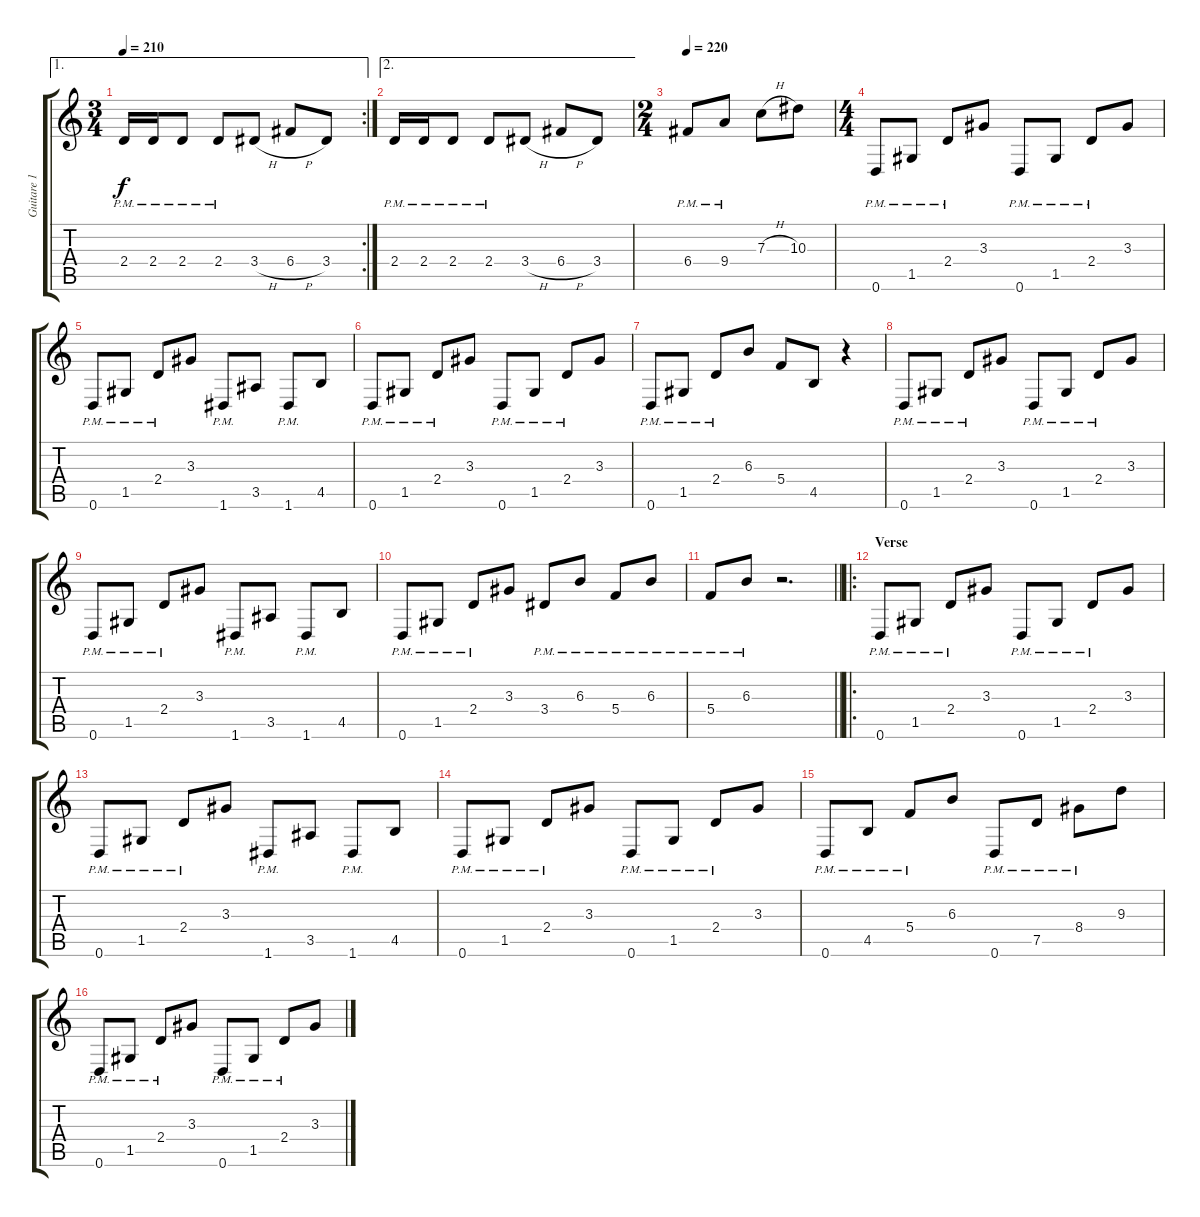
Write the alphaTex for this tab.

\track ("Guitare 1" "Guitare 1") {instrument distortionguitar}
\staff {score tabs}
\tuning (D4 A3 F3 C3 G2 D2) {hide}
\ae 1
\rc 2
\ts (3 4)
\tempo 210
\clef g2
\ks c
2.4{pm}.16{dy f} 2.4{pm}.16 2.4{pm}.8 2.4{pm}.8 3.4{h}.8 6.4{h}.8 3.4.8 |
\ae 2
2.4{pm}.16 2.4{pm}.16 2.4{pm}.8 2.4{pm}.8 3.4{h}.8 6.4{h}.8 3.4.8 |
\ts (2 4)
\tempo 220
6.4{pm}.8 9.4{pm}.8 7.3{h}.8 10.3.8 |
\ts (4 4)
0.6{pm}.8 1.5{pm}.8 2.4{pm}.8 3.3.8 0.6{pm}.8 1.5{pm}.8 2.4{pm}.8 3.3.8 |
0.6{pm}.8 1.5{pm}.8 2.4{pm}.8 3.3.8 1.6{pm}.8 3.5.8 1.6{pm}.8 4.5.8 |
0.6{pm}.8 1.5{pm}.8 2.4{pm}.8 3.3.8 0.6{pm}.8 1.5{pm}.8 2.4{pm}.8 3.3.8 |
0.6{pm}.8 1.5{pm}.8 2.4{pm}.8 6.3.8 5.4.8 4.5.8 r.4 |
0.6{pm}.8 1.5{pm}.8 2.4{pm}.8 3.3.8 0.6{pm}.8 1.5{pm}.8 2.4{pm}.8 3.3.8 |
0.6{pm}.8 1.5{pm}.8 2.4{pm}.8 3.3.8 1.6{pm}.8 3.5.8 1.6{pm}.8 4.5.8 |
0.6{pm}.8 1.5{pm}.8 2.4{pm}.8 3.3.8 3.4{pm}.8 6.3{pm}.8 5.4{pm}.8 6.3{pm}.8 |
\barLineRight lightlight
5.4{pm}.8 6.3{pm}.8 r.2{d} |
\ro
\section ("" "Verse")
0.6{pm}.8 1.5{pm}.8 2.4{pm}.8 3.3.8 0.6{pm}.8 1.5{pm}.8 2.4{pm}.8 3.3.8 |
0.6{pm}.8 1.5{pm}.8 2.4{pm}.8 3.3.8 1.6{pm}.8 3.5.8 1.6{pm}.8 4.5.8 |
0.6{pm}.8 1.5{pm}.8 2.4{pm}.8 3.3.8 0.6{pm}.8 1.5{pm}.8 2.4{pm}.8 3.3.8 |
0.6{pm}.8 4.5{pm}.8 5.4{pm}.8 6.3.8 0.6{pm}.8 7.5{pm}.8 8.4{pm}.8 9.3.8 |
0.6{pm}.8 1.5{pm}.8 2.4{pm}.8 3.3.8 0.6{pm}.8 1.5{pm}.8 2.4{pm}.8 3.3.8
